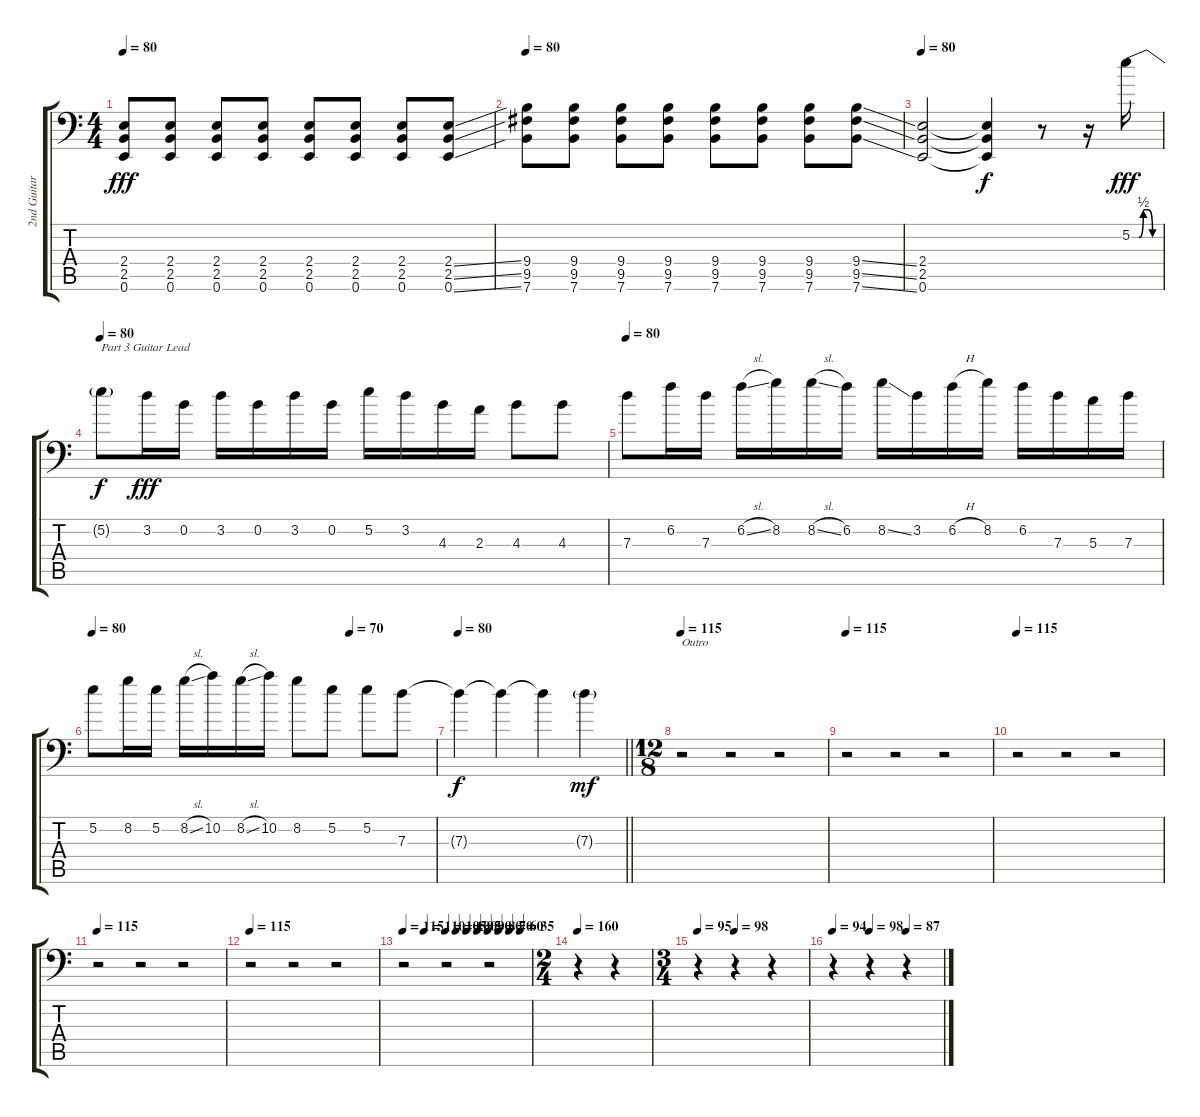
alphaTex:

\track ("2nd Guitar" "2nd Guitar") {instrument distortionguitar}
\staff {score tabs}
\tuning (E4 B3 G3 D2 A1 E1) {hide}
\ts (4 4)
\tempo 80
\clef f4
\ks c
(2.4 2.5 0.6).8{dy fff balance 3} (2.4 2.5 0.6).8 (2.4 2.5 0.6).8 (2.4 2.5 0.6).8 (2.4 2.5 0.6).8 (2.4 2.5 0.6).8 (2.4 2.5 0.6).8 (2.4{ss} 2.5{ss} 0.6{ss}).8{balance 8} |
\tempo 80
(9.4 9.5 7.6).8{balance 13} (9.4 9.5 7.6).8 (9.4 9.5 7.6).8 (9.4 9.5 7.6).8 (9.4 9.5 7.6).8 (9.4 9.5 7.6).8 (9.4 9.5 7.6).8 (9.4{ss} 9.5{ss} 7.6{ss}).8{balance 8} |
\tempo 80
(2.4 2.5 0.6).2{balance 3} (2.4{t} 2.5{t} 0.6{t}).4{dy f} r.8{volume 16 balance 11} r.16 5.2{be (custom 0 0 15 0 25 2 35 2 45 0 60 0)}.16{dy fff} |
\tempo 80
5.2{t}.8{txt "Part 3 Guitar Lead" dy f} 3.2.16{dy fff} 0.2.16 3.2.16 0.2.16 3.2.16 0.2.16 5.2.16 3.2.16 4.3.16 2.3.16 4.3.8 4.3.8 |
\tempo 80
7.3.8 6.2.16 7.3.16 6.2{sl}.16 8.2.16 8.2{sl}.16 6.2.16 8.2{ss}.16 3.2.16 6.2{h}.16 8.2.16 6.2.16 7.3.16 5.3.16 7.3.16 |
\tempo 80
\tempo (70 0.75)
5.2.8 8.2.16 5.2.16 8.2{sl}.16 10.2.16 8.2{sl}.16 10.2.16 8.2.8 5.2.8 5.2.8 7.3.8 |
\tempo 80
\barLineRight lightlight
7.3{t}.4{dy f} 7.3{t}.4 7.3{t}.4 7.3{g}.4{dy mf} |
\ts (12 8)
\tempo 115
r.2{txt "Outro"} r.2 r.2 |
\tempo 115
r.2 r.2 r.2 |
\tempo 115
r.2 r.2 r.2 |
\tempo 115
r.2 r.2 r.2 |
\tempo 115
r.2 r.2 r.2 |
\tempo 115
\tempo (110 0.16666666666666666)
\tempo (105 0.3333333333333333)
\tempo (100 0.4166666666666667)
\tempo (95 0.5)
\tempo (90 0.5833333333333334)
\tempo (80 0.6666666666666666)
\tempo (70 0.75)
\tempo (60 0.8333333333333334)
\tempo (35 0.9166666666666666)
r.2 r.2 r.2 |
\ts (2 4)
\tempo 160
r.4 r.4 |
\ts (3 4)
\tempo 95
\tempo (98 0.3333333333333333)
r.4 r.4 r.4 |
\tempo 94
\tempo (98 0.3333333333333333)
\tempo (87 0.6666666666666666)
r.4 r.4 r.4
